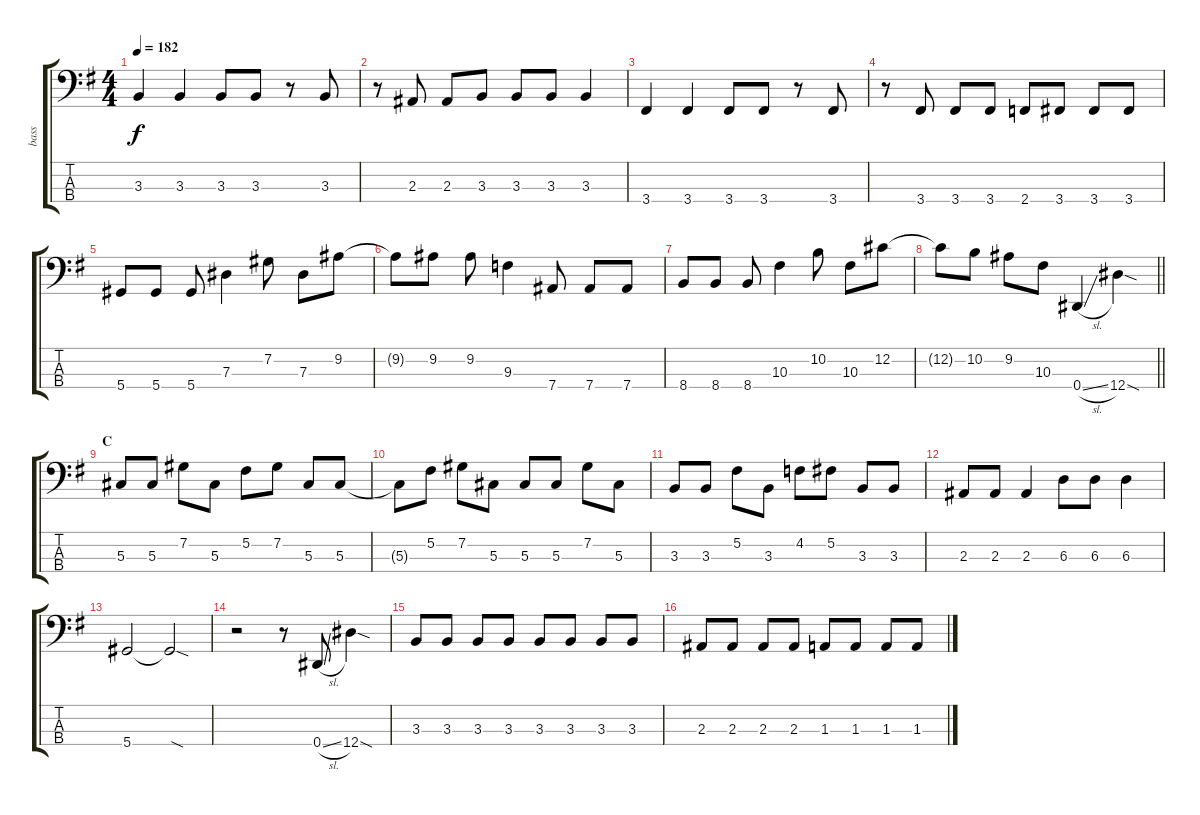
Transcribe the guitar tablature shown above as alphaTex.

\track ("bass" "bass") {instrument electricbassfinger}
\staff {score tabs}
\tuning (Gb2 Db2 Ab1 Eb1) {hide}
\ts (4 4)
\tempo 182
\clef f4
\ks g
3.3.4{dy f} 3.3.4 3.3.8 3.3.8 r.8 3.3.8 |
r.8 2.3.8 2.3.8 3.3.8 3.3.8 3.3.8 3.3.4 |
3.4.4 3.4.4 3.4.8 3.4.8 r.8 3.4.8 |
r.8 3.4.8 3.4.8 3.4.8 2.4.8 3.4.8 3.4.8 3.4.8 |
5.4.8 5.4.8 5.4.8 7.3.4 7.2.8 7.3.8 9.2.8 |
9.2{t}.8 9.2.8 9.2.8 9.3.4 7.4.8 7.4.8 7.4.8 |
8.4.8 8.4.8 8.4.8 10.3.4 10.2.8 10.3.8 12.2.8 |
\barLineRight lightlight
12.2{t}.8 10.2.8 9.2.8 10.3.8 0.4{sl}.4 12.4{sod}.4 |
\section ("" "C")
5.3.8 5.3.8 7.2.8 5.3.8 5.2.8 7.2.8 5.3.8 5.3.8 |
5.3{t}.8 5.2.8 7.2.8 5.3.8 5.3.8 5.3.8 7.2.8 5.3.8 |
3.3.8 3.3.8 5.2.8 3.3.8 4.2.8 5.2.8 3.3.8 3.3.8 |
2.3.8 2.3.8 2.3.4 6.3.8 6.3.8 6.3.4 |
5.4.2 5.4{sod t}.2 |
r.2 r.8 0.4{sl}.8 12.4{sod}.4 |
3.3.8 3.3.8 3.3.8 3.3.8 3.3.8 3.3.8 3.3.8 3.3.8 |
2.3.8 2.3.8 2.3.8 2.3.8 1.3.8 1.3.8 1.3.8 1.3.8
